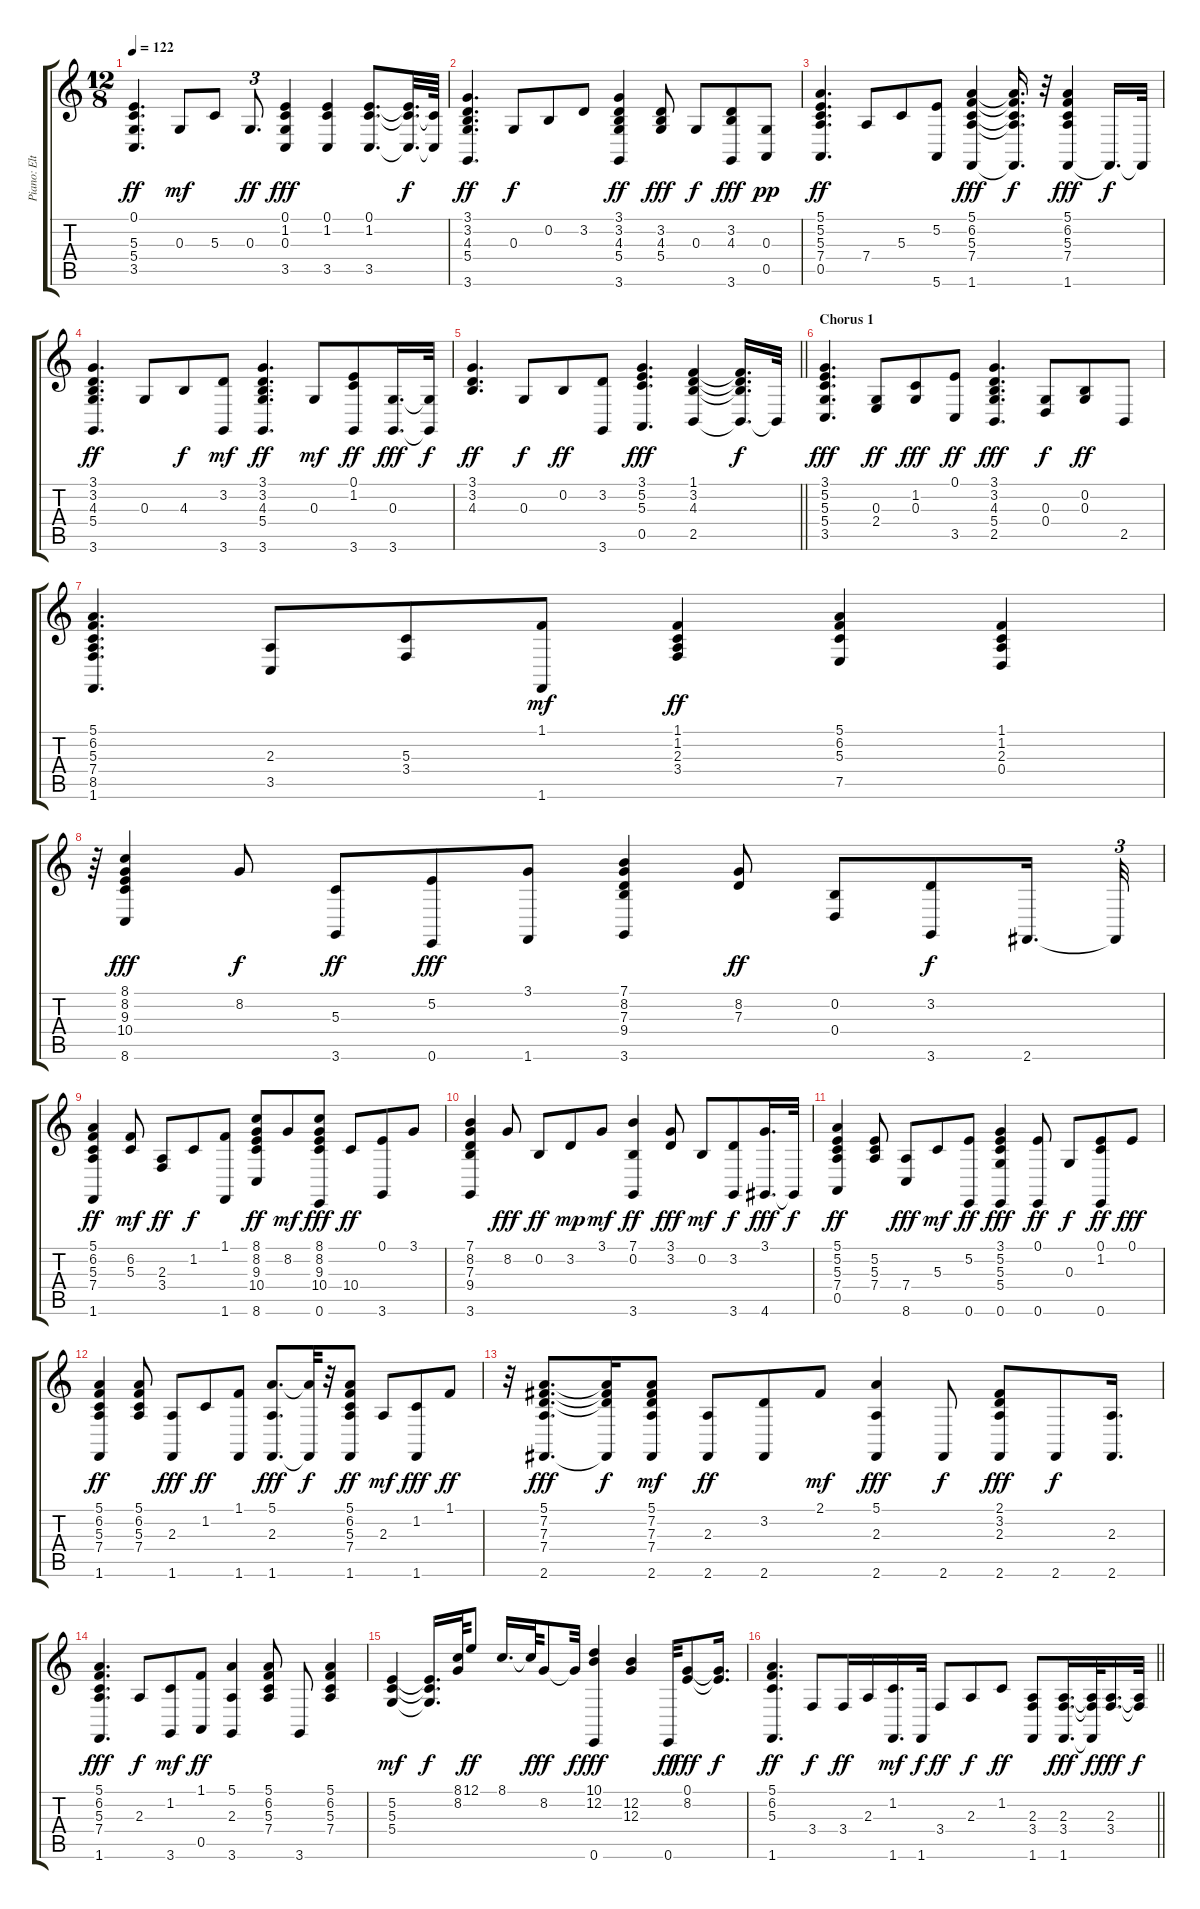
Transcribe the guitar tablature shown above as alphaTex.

\track ("Piano: Elton John" "Piano: Elt") {instrument acousticgrandpiano}
\staff {score tabs}
\tuning (E4 B3 G3 D3 A2 E2) {hide}
\ts (12 8)
\tempo 122
\clef g2
\ks c
(0.1 5.3 5.4 3.5).4{d dy ff} 0.3.8{dy mf} 5.3.8 0.3.8{d tu (3 2) dy ff} (0.1 1.2 0.3 3.5).4{dy fff} (0.1 1.2 3.5).4 (0.1 1.2 3.5).8{d} (0.1{t} 1.2{t} 3.5{t}).32{d dy f} (1.2{t} 3.5{t}).64 |
(3.1 3.2 4.3 5.4 3.6).4{d dy ff} 0.3.8{dy f} 0.2.8 3.2.8 (3.1 3.2 4.3 5.4 3.6).4{dy ff} (3.2 4.3 5.4).8{dy fff} 0.3.8{dy f} (3.2 4.3 3.6).8{dy fff} (0.3 0.5).8{dy pp} |
(5.1 5.2 5.3 7.4 0.5).4{d dy ff} 7.4.8 5.3.8 (5.2 5.6).8 (5.1 6.2 5.3 7.4 1.6).4{dy fff} (5.1{t} 6.2{t} 5.3{t} 7.4{t} 1.6{t}).16{d dy f} r.32 (5.1 6.2 5.3 7.4 1.6).4{dy fff} 1.6{t}.16{d dy f} 1.6{t}.32 |
(3.1 3.2 4.3 5.4 3.6).4{d dy ff} 0.3.8 4.3.8{dy f} (3.2 3.6).8{dy mf} (3.1 3.2 4.3 5.4 3.6).4{d dy ff} 0.3.8{dy mf} (0.1 1.2 3.6).8{dy ff} (0.3 3.6).16{d dy fff} (0.3{t} 3.6{t}).32{dy f} |
\barLineRight lightlight
(3.1 3.2 4.3).4{d dy ff} 0.3.8{dy f} 0.2.8{dy ff} (3.2 3.6).8 (3.1 5.2 5.3 0.5).4{d dy fff} (1.1 3.2 4.3 2.5).4 (1.1{t} 3.2{t} 4.3{t} 2.5{t}).16{d dy f} 2.5{t}.32 |
\section ("" "Chorus 1")
(3.1 5.2 5.3 5.4 3.5).4{d dy fff} (0.3 2.4).8{dy ff} (1.2 0.3).8{dy fff} (0.1 3.5).8{dy ff} (3.1 3.2 4.3 5.4 2.5).4{d dy fff} (0.3 0.4).8{dy f} (0.2 0.3).8{dy ff} 2.5.8 |
(5.1 6.2 5.3 7.4 8.5 1.6).4{d} (2.3 3.5).8 (5.3 3.4).8 (1.1 1.6).8{dy mf} (1.1 1.2 2.3 3.4).4{dy ff} (5.1 6.2 5.3 7.5).4 (1.1 1.2 2.3 0.4).4 |
r.64{tu (3 2)} (8.1 8.2 9.3 10.4 8.6).4{dy fff} 8.2.8{dy f} (5.3 3.6).8{dy ff} (5.2 0.6).8{dy fff} (3.1 1.6).8 (7.1 8.2 7.3 9.4 3.6).4 (8.2 7.3).8{dy ff} (0.2 0.4).8 (3.2 3.6).8{dy f} 2.6.16{d} 2.6{t}.32{tu (3 2)} |
(5.1 6.2 5.3 7.4 1.6).4{dy ff} (6.2 5.3).8{dy mf} (2.3 3.4).8{dy ff} 1.2.8{dy f} (1.1 1.6).8 (8.1 8.2 9.3 10.4 8.6).8{dy ff} 8.2.8{dy mf} (8.1 8.2 9.3 10.4 0.6).8{dy fff} 10.4.8{dy ff} (0.1 3.6).8 3.1.8 |
(7.1 8.2 7.3 9.4 3.6).4 8.2.8{dy fff} 0.2.8{dy ff} 3.2.8{dy mp} 3.1.8{dy mf} (7.1 0.2 3.6).4{dy ff} (3.1 3.2).8{dy fff} 0.2.8{dy mf} (3.2 3.6).8{dy f} (3.1 4.6).16{d dy fff} 4.6{t}.32{dy f} |
(5.1 5.2 5.3 7.4 0.5).4{dy ff} (5.2 5.3 7.4).8 (7.4 8.6).8{dy fff} 5.3.8{dy mf} (5.2 0.6).8{dy ff} (3.1 5.2 5.3 5.4 0.6).4{dy fff} (0.1 0.6).8{dy ff} 0.3.8{dy f} (0.1 1.2 0.6).8{dy ff} 0.1.8{dy fff} |
(5.1 6.2 5.3 7.4 1.6).4{dy ff} (5.1 6.2 5.3 7.4).8 (2.3 1.6).8{dy fff} 1.2.8{dy ff} (1.1 1.6).8 (5.1 2.3 1.6).8{d dy fff} (5.1{t} 1.6{t}).32{dy f} r.32 (5.1 6.2 5.3 7.4 1.6).8{dy ff} 2.3.8{dy mf} (1.2 1.6).8{dy fff} 1.1.8{dy ff} |
r.32 (5.1 7.2 7.3 7.4 2.6).8{d dy fff} (5.1{t} 7.2{t} 7.3{t} 2.6{t}).16{dy f} (5.1 7.2 7.3 7.4 2.6).8{dy mf} (2.3 2.6).8{dy ff} (3.2 2.6).8 2.1.8{dy mf} (5.1 2.3 2.6).4{dy fff} 2.6.8{dy f} (2.1 3.2 2.3 2.6).8{dy fff} 2.6.8{dy f} (2.3 2.6).16{d} |
(5.1 6.2 5.3 7.4 1.6).4{d dy fff} 2.3.8{dy f} (1.2 3.6).8{dy mf} (1.1 0.5).8{dy ff} (5.1 2.3 3.6).4 (5.1 6.2 5.3 7.4).8 3.6.8 (5.1 6.2 5.3 7.4).4 |
(5.2 5.3 5.4).4{dy mf} (5.2{t} 5.3{t} 5.4{t}).16{d dy f} (8.1 8.2).64 12.1.8{dy ff} 8.1.16{d} 8.1{t}.64{dy f} 8.2.8{dy ff} 8.2{t}.32{dy f} (10.1 12.2 0.6).4{dy fff} (12.2 12.3).4 0.6.32{dy ff} (0.1 8.2).8{dy fff} (0.1{t} 8.2{t}).16{d dy f} |
\barLineRight lightlight
(5.1 6.2 5.3 1.6).4{d dy ff} 3.4.8{dy f} 3.4.16{dy ff} 2.3.16 (1.2 1.6).16{d dy mf} 1.6.32{dy f} 3.4.8{dy ff} 2.3.8{dy f} 1.2.8{dy ff} (2.3 3.4 1.6).8 (2.3 3.4 1.6).16{d dy fff} (2.3{t} 3.4{t} 1.6{t}).32{dy f} (2.3 3.4).16{d dy fff} (2.3{t} 3.4{t}).32{dy f}
